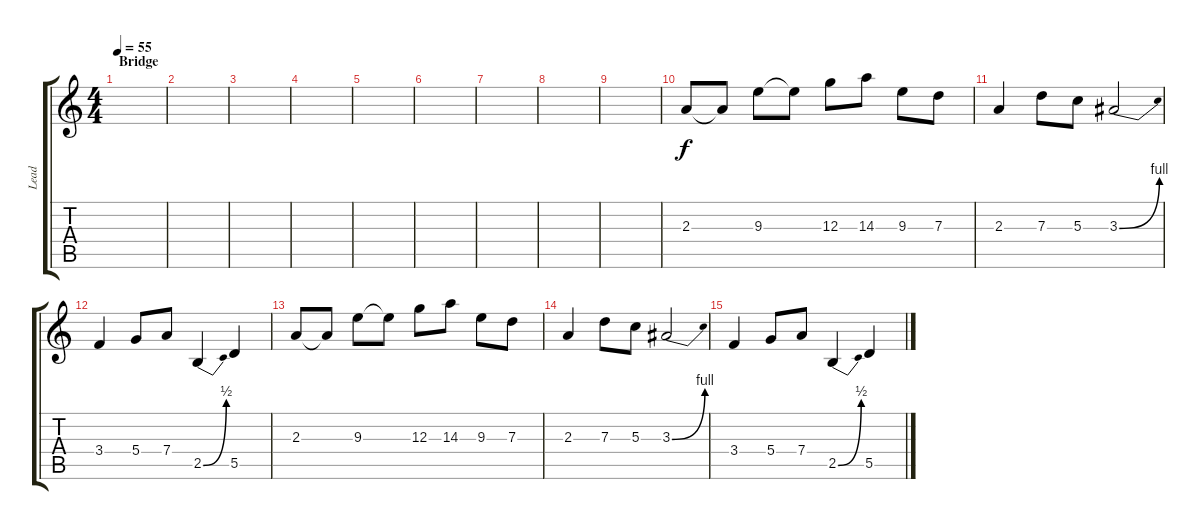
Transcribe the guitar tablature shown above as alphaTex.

\track ("Lead" "Lead") {instrument distortionguitar}
\staff {score tabs}
\tuning (E4 B3 G3 D3 A2 E2) {hide}
\ts (4 4)
\section ("" "Bridge")
\tempo 55
\clef g2
\ks c
|
|
|
|
|
|
|
|
|
2.3.8{volume 8} 2.3{t}.8 9.3.8 9.3{t}.8 12.3.8 14.3.8 9.3.8 7.3.8 |
2.3.4 7.3.8 5.3.8 3.3{be (bend 0 0 60 4)}.2 |
3.4.4 5.4.8 7.4.8 2.5{be (bend 0 0 60 2)}.4 5.5.4 |
2.3.8{volume 8} 2.3{t}.8 9.3.8 9.3{t}.8 12.3.8 14.3.8 9.3.8 7.3.8 |
2.3.4 7.3.8 5.3.8 3.3{be (bend 0 0 60 4)}.2 |
3.4.4 5.4.8 7.4.8 2.5{be (bend 0 0 60 2)}.4 5.5.4
